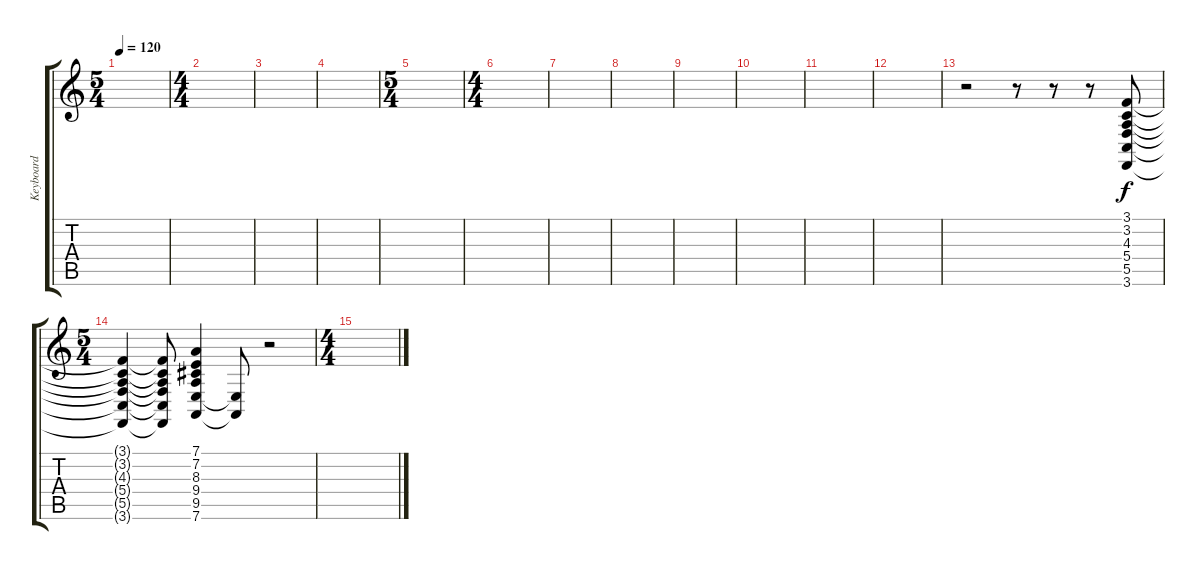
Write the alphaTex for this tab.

\track ("Keyboard" "Keyboard") {instrument stringensemble1}
\staff {score tabs}
\tuning (D4 A3 F3 C3 G2 D2) {hide}
\ts (5 4)
\tempo 120
\clef g2
\ks c
|
\ts (4 4)
|
|
|
\ts (5 4)
|
\ts (4 4)
|
|
|
|
|
|
|
r.2 r.8 r.8 r.8 (3.1 3.2 4.3 5.4 5.5 3.6).8 |
\ts (5 4)
(3.1{t} 3.2{t} 4.3{t} 5.4{t} 5.5{t} 3.6{t}).4 (3.1{t} 3.2{t} 4.3{t} 5.4{t} 5.5{t} 3.6{t}).8 (7.1 7.2 8.3 9.4 9.5 7.6).4 (9.5{t} 7.6{t}).8 r.2 |
\ts (4 4)
